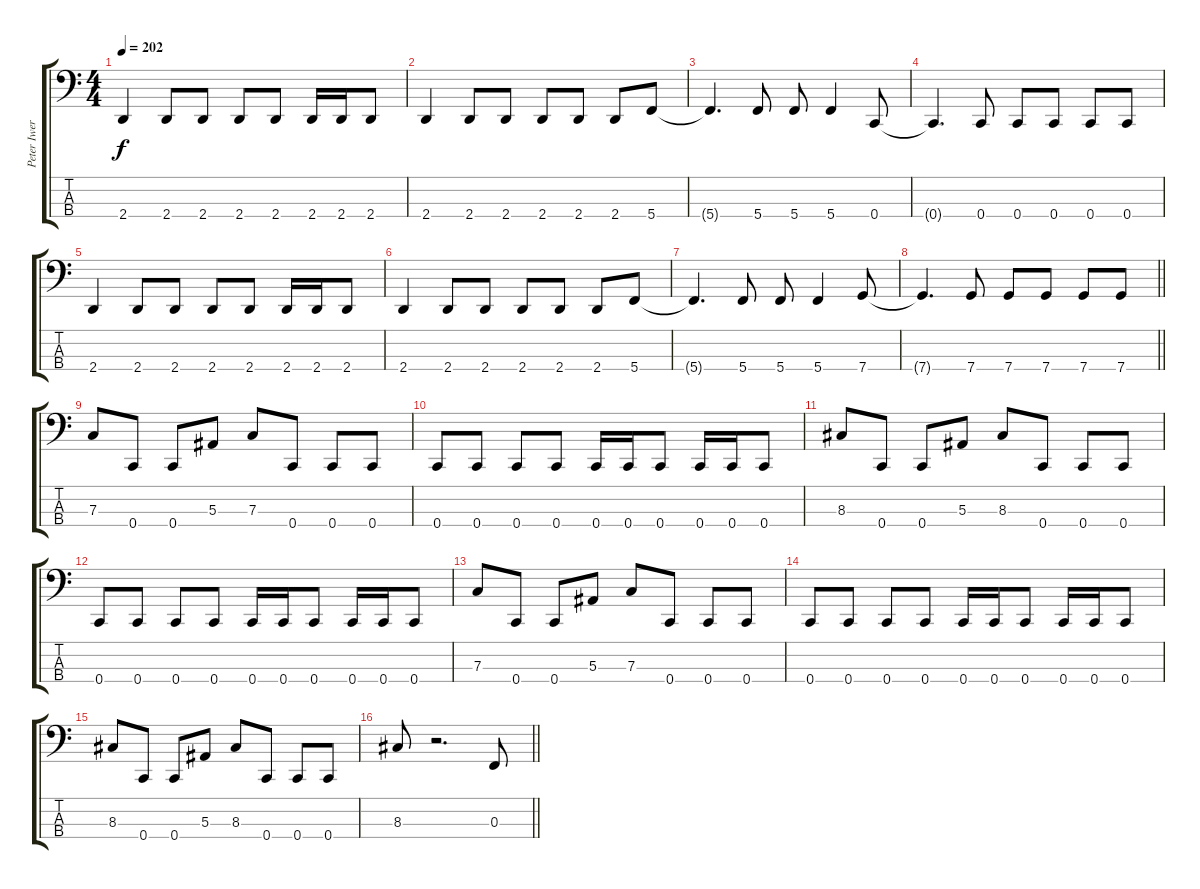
\track ("Peter Iwers" "Peter Iwer") {instrument electricbassfinger}
\staff {score tabs}
\tuning (Eb2 Bb1 F1 C1) {hide}
\ts (4 4)
\tempo 202
\clef f4
\ks c
2.4.4{dy f} 2.4.8 2.4.8 2.4.8 2.4.8 2.4.16 2.4.16 2.4.8 |
2.4.4 2.4.8 2.4.8 2.4.8 2.4.8 2.4.8 5.4.8 |
5.4{t}.4{d} 5.4.8 5.4.8 5.4.4 0.4.8 |
0.4{t}.4{d} 0.4.8 0.4.8 0.4.8 0.4.8 0.4.8 |
2.4.4 2.4.8 2.4.8 2.4.8 2.4.8 2.4.16 2.4.16 2.4.8 |
2.4.4 2.4.8 2.4.8 2.4.8 2.4.8 2.4.8 5.4.8 |
5.4{t}.4{d} 5.4.8 5.4.8 5.4.4 7.4.8 |
\barLineRight lightlight
7.4{t}.4{d} 7.4.8 7.4.8 7.4.8 7.4.8 7.4.8 |
7.3.8 0.4.8 0.4.8 5.3.8 7.3.8 0.4.8 0.4.8 0.4.8 |
0.4.8 0.4.8 0.4.8 0.4.8 0.4.16 0.4.16 0.4.8 0.4.16 0.4.16 0.4.8 |
8.3.8 0.4.8 0.4.8 5.3.8 8.3.8 0.4.8 0.4.8 0.4.8 |
0.4.8 0.4.8 0.4.8 0.4.8 0.4.16 0.4.16 0.4.8 0.4.16 0.4.16 0.4.8 |
7.3.8 0.4.8 0.4.8 5.3.8 7.3.8 0.4.8 0.4.8 0.4.8 |
0.4.8 0.4.8 0.4.8 0.4.8 0.4.16 0.4.16 0.4.8 0.4.16 0.4.16 0.4.8 |
8.3.8 0.4.8 0.4.8 5.3.8 8.3.8 0.4.8 0.4.8 0.4.8 |
\barLineRight lightlight
8.3.8 r.2{d} 0.3.8
